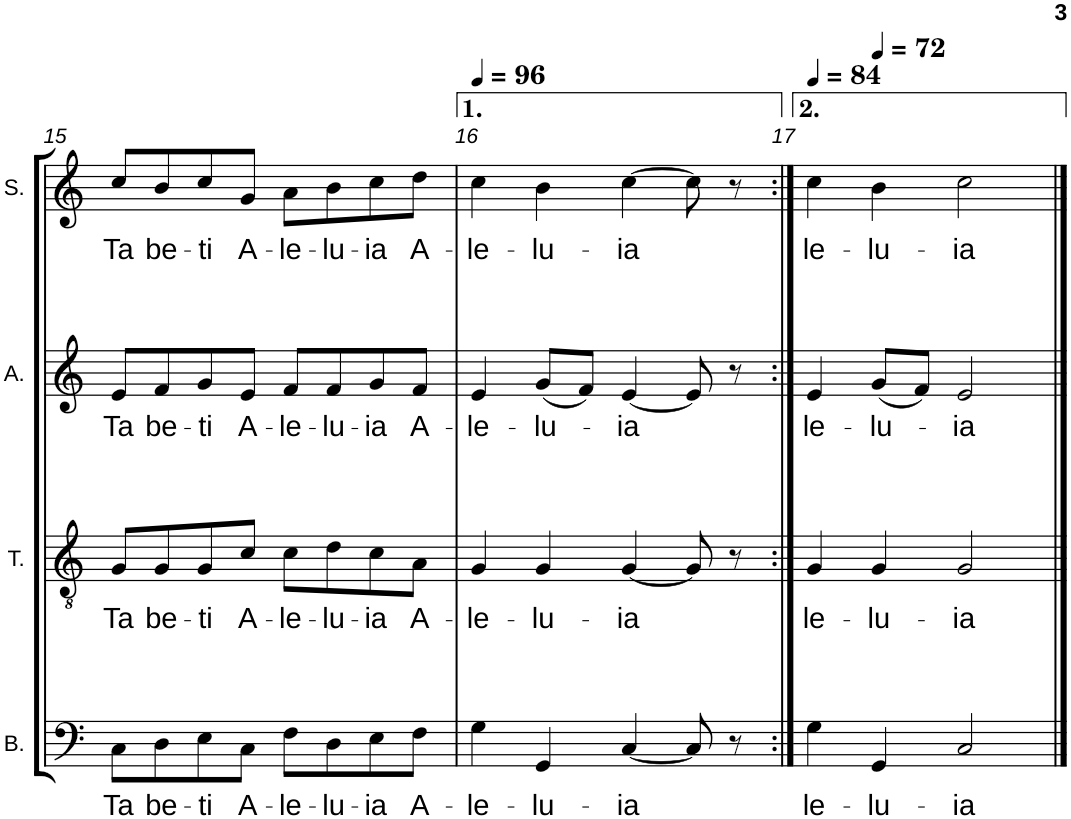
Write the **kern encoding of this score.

**kern	**text	**kern	**text	**kern	**text	**kern	**text
*part4	*part4	*part3	*part3	*part2	*part2	*part1	*part1
*staff4	*staff4	*staff3	*staff3	*staff2	*staff2	*staff1	*staff1
*I"Basse	*	*I"Ténor	*	*I"Alto	*	*I"Soprano	*
*I'B.	*	*I'T.	*	*I'A.	*	*I'S.	*
!!LO:PB:g=z
*clefF4	*	*clefGv2	*	*clefG2	*	*clefG2	*
*k[]	*	*k[]	*	*k[]	*	*k[]	*
*M4/4	*	*M4/4	*	*M4/4	*	*M4/4	*
=15	=15	=15	=15	=15	=15	=15	=15
!	!LO:LY:b	!	!LO:LY:b	!	!LO:LY:b	!	!LO:LY:b
8C\L	Ta	8G/L	Ta	8e/L	Ta	8cc/L	Ta
!	!LO:LY:b	!	!LO:LY:b	!	!LO:LY:b	!	!LO:LY:b
8D\	be-	8G/	be-	8f/	be-	8b/	be-
!	!LO:LY:b	!	!LO:LY:b	!	!LO:LY:b	!	!LO:LY:b
8E\	-ti	8G/	-ti	8g/	-ti	8cc/	-ti
!	!LO:LY:b	!	!LO:LY:b	!	!LO:LY:b	!	!LO:LY:b
8C\J	A-	8c/J	A-	8e/J	A-	8g/J	A-
!	!LO:LY:b	!	!LO:LY:b	!	!LO:LY:b	!	!LO:LY:b
8F\L	-le-	8c\L	-le-	8f/L	-le-	8a\L	-le-
!	!LO:LY:b	!	!LO:LY:b	!	!LO:LY:b	!	!LO:LY:b
8D\	-lu-	8d\	-lu-	8f/	-lu-	8b\	-lu-
!	!LO:LY:b	!	!LO:LY:b	!	!LO:LY:b	!	!LO:LY:b
8E\	-ia	8c\	-ia	8g/	-ia	8cc\	-ia
!	!LO:LY:b	!	!LO:LY:b	!	!LO:LY:b	!	!LO:LY:b
8F\J	A-	8A\J	A-	8f/J	A-	8dd\J	A-
=16	=16	=16	=16	=16	=16	=16	=16
*	*	*	*	*	*	*MM96	*
!	!LO:LY:b	!	!LO:LY:b	!	!LO:LY:b	!	!LO:LY:b
4G\	-le-	4G/	-le-	4e/	-le-	4cc\	-le-
!	!LO:LY:b	!	!LO:LY:b	!	!LO:LY:b	!	!LO:LY:b
4GG/	-lu-	4G/	-lu-	(8g/L	-lu-	4b\	-lu-
.	.	.	.	8f/J)	.	.	.
!	!LO:LY:b	!	!LO:LY:b	!	!LO:LY:b	!	!LO:LY:b
[4C/	-ia	[4G/	-ia	[4e/	-ia	[4cc\	-ia
8C/]	.	8G/]	.	8e/]	.	8cc\]	.
8r	.	8r	.	8r	.	8r	.
=17:|!	=17:|!	=17:|!	=17:|!	=17:|!	=17:|!	=17:|!	=17:|!
*	*	*	*	*	*	*MM84	*
!	!LO:LY:b	!	!LO:LY:b	!	!LO:LY:b	!	!LO:LY:b
4G\	-le-	4G/	-le-	4e/	-le-	4cc\	-le-
*	*	*	*	*	*	*MM72	*
!	!LO:LY:b	!	!LO:LY:b	!	!LO:LY:b	!	!LO:LY:b
4GG/	-lu-	4G/	-lu-	(8g/L	-lu-	4b\	-lu-
.	.	.	.	8f/J)	.	.	.
!	!LO:LY:b	!	!LO:LY:b	!	!LO:LY:b	!	!LO:LY:b
2C/	-ia	2G/	-ia	2e/	-ia	2cc\	-ia
==	==	==	==	==	==	==	==
*-	*-	*-	*-	*-	*-	*-	*-
